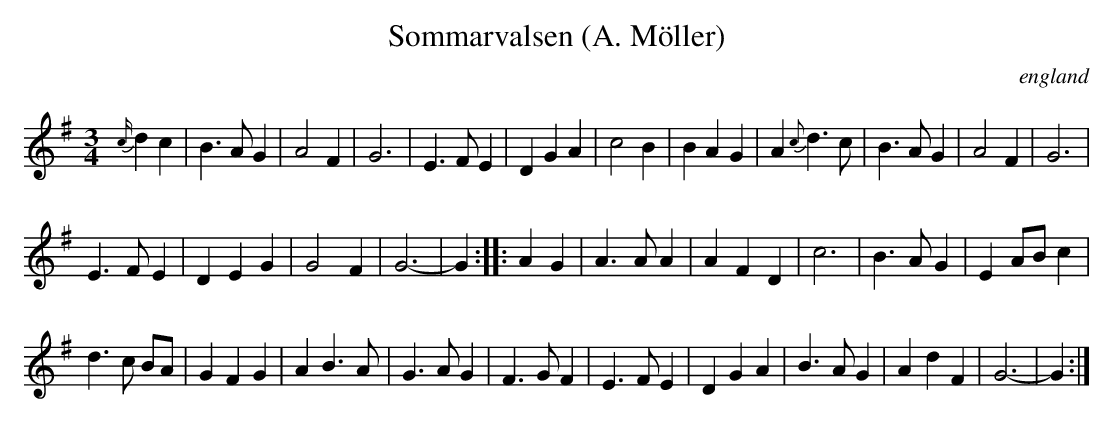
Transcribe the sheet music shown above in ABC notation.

X:1
T:Sommarvalsen (A. Möller)
O:england
M:3/4
L:1/4
K:G
{c/}dc|B>AG|A2F|G3|E>FE|\
DGA|c2B|BAG|A{c}d>c|\
B>AG|A2F|G3|
E>FE|DEG|G2F|G3-|G:|\
|:AG|A>AA|AFD|c3|\
B>AG|EA/B/c|
d>c B/A/|GFG|AB>A|\
G>AG|F>GF|E>FE|DGA|\
B>AG|AdF|G3-|G:|
